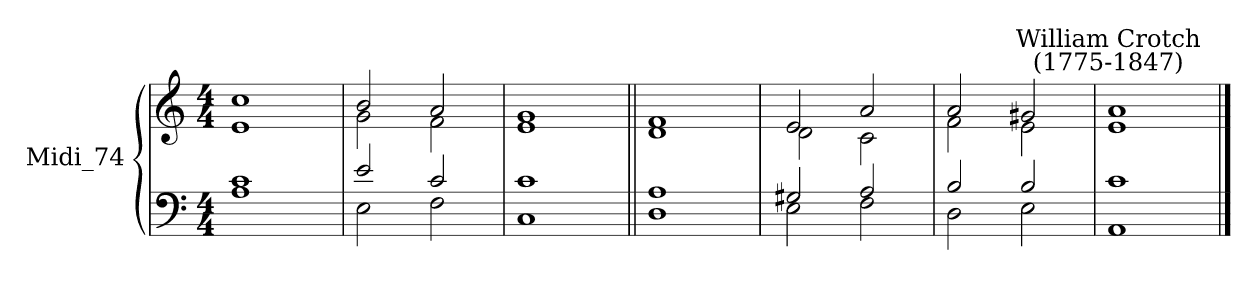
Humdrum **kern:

**kern	**kern
*part2	*part1
*staff2	*staff1
*I"Midi_74	*I"Midi_74
*clefF4	*clefG2
*k[]	*k[]
*C:	*C:
*M4/4	*M4/4
=1	=1
*^	*^
1c/	1A\	1cc/	1e\
=2	=2	=2	=2
2e/	2E\	2b/	2g\
2c/	2F\	2a/	2f\
=3	=3	=3	=3
1c/	1C\	1g/	1e\
=4||	=4||	=4||	=4||
1A/	1D\	1f/	1d\
=5	=5	=5	=5
2G#X/	2E\	2e/	2d\
2A/	2F\	2a/	2c\
=6	=6	=6	=6
2B/	2D\	2a/	2f\
2B/	2E\	2g#X/	2e\
=7	=7	=7	=7
!	!	!LO:TX:a:cj:t=William Crotch\n(1775-1847)	!
1c/	1AA\	1a/	1e\
*v	*v	*	*
*	*v	*v
==	==
*-	*-
